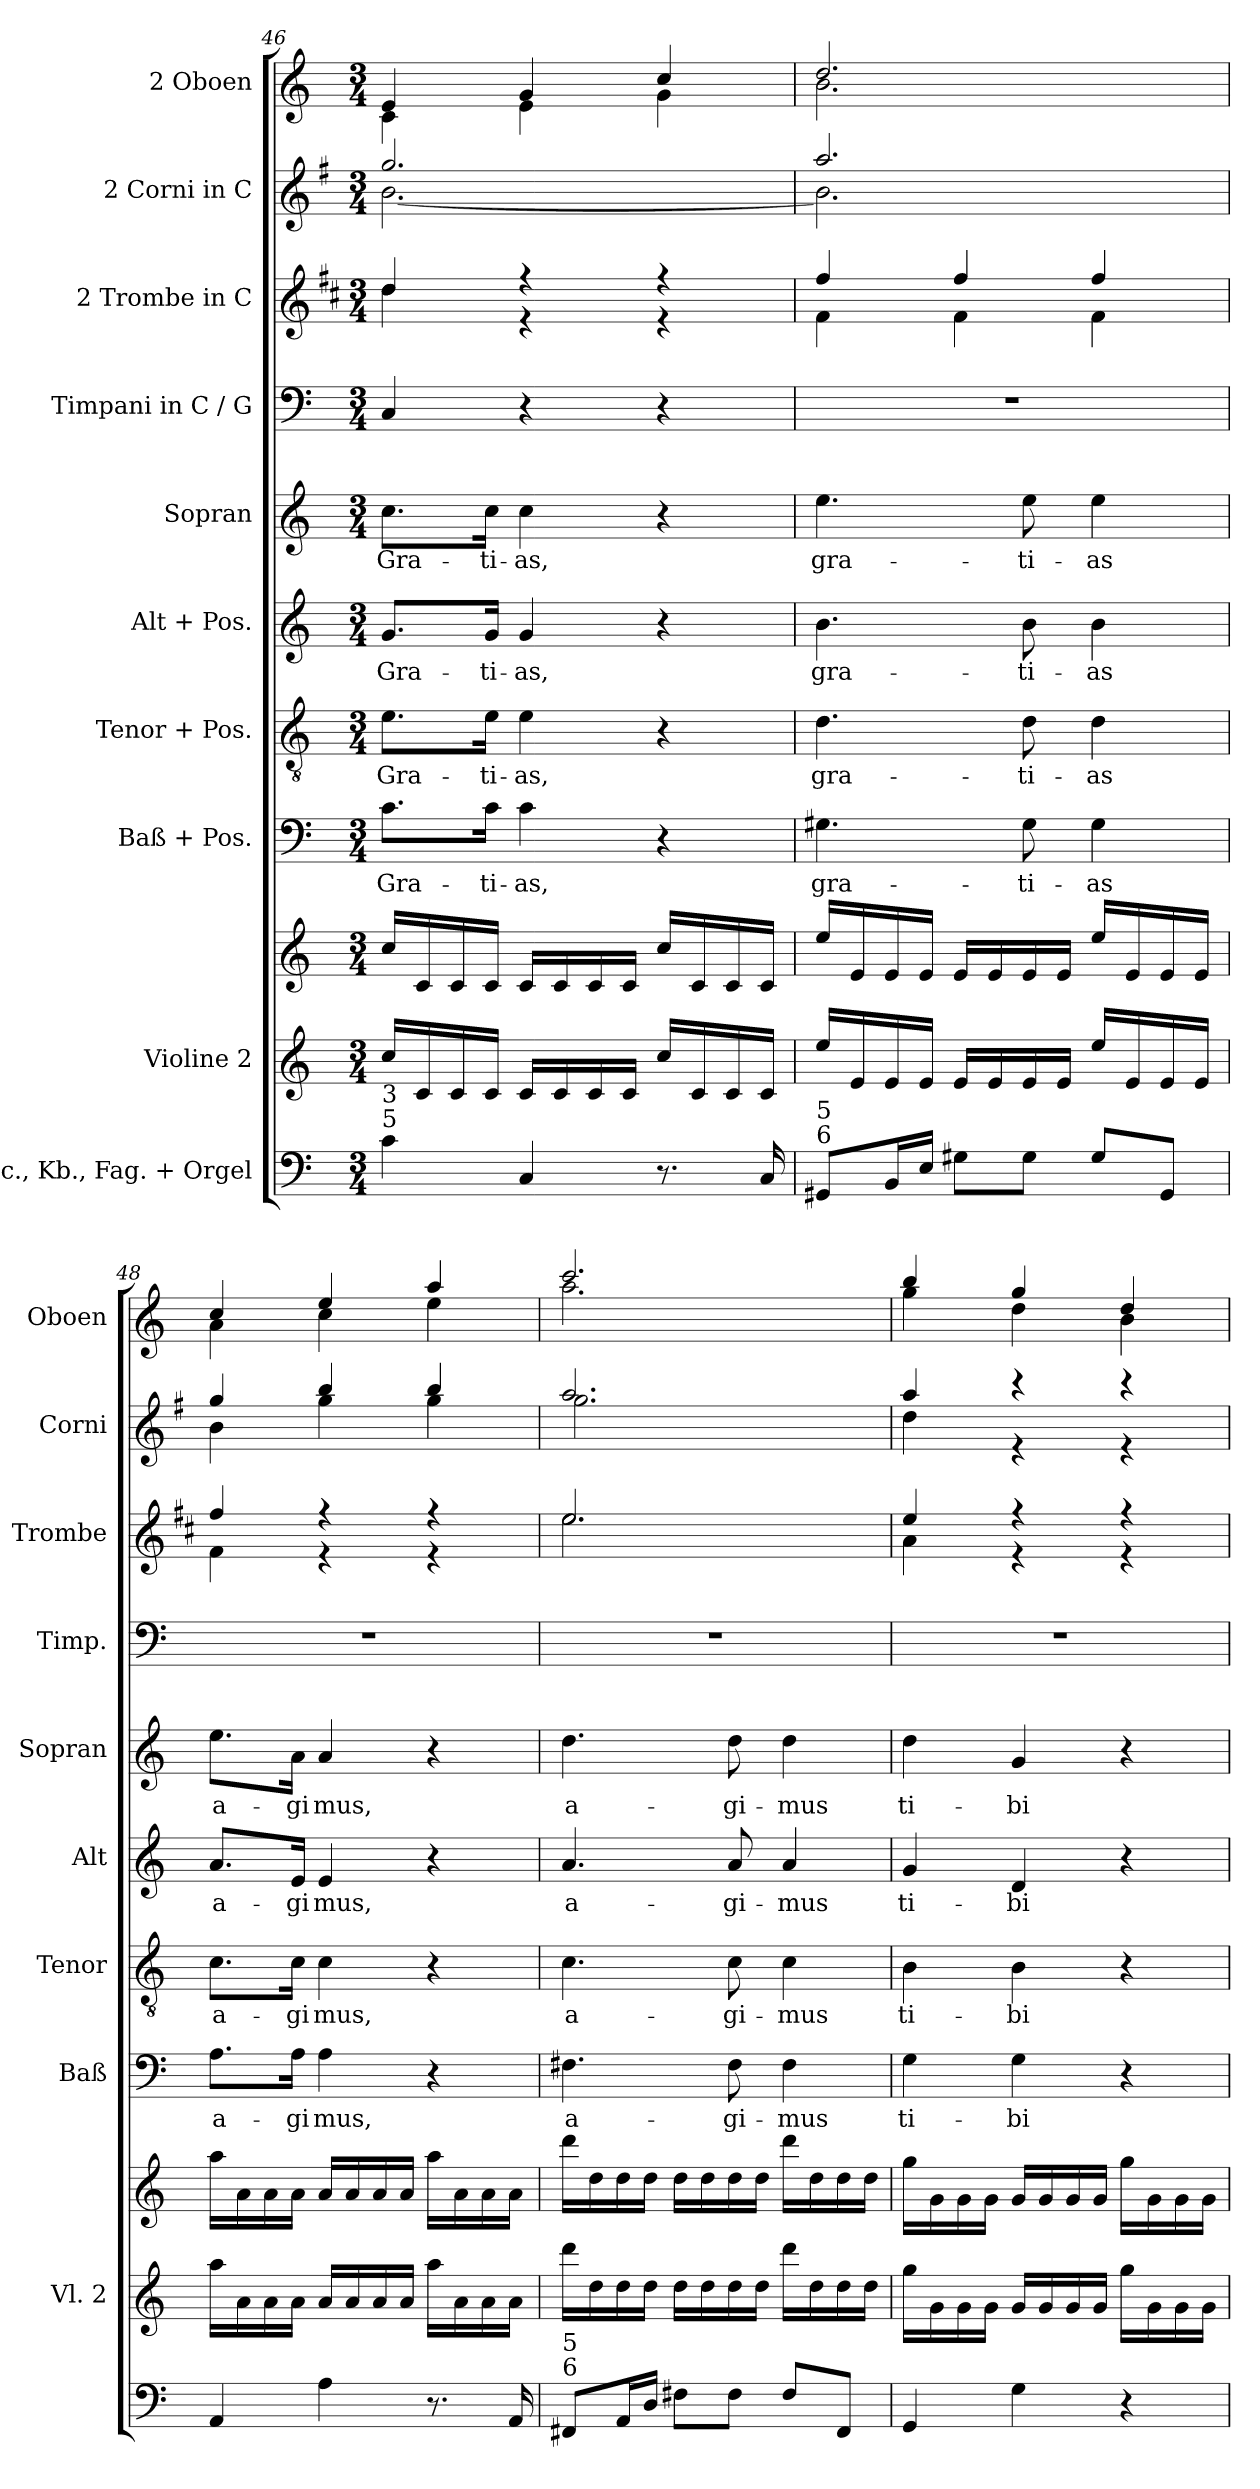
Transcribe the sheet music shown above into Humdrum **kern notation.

**kern	**kern	**kern	**kern	**text	**kern	**text	**kern	**text	**kern	**text	**kern	**kern	**kern	**kern
*part10	*part9	*part9	*part8	*part8	*part7	*part7	*part6	*part6	*part5	*part5	*part4	*part3	*part2	*part1
*staff11	*staff10	*staff9	*staff8	*staff8	*staff7	*staff7	*staff6	*staff6	*staff5	*staff5	*staff4	*staff3	*staff2	*staff1
*I"Vlc., Kb., Fag. + Orgel	*I"Violine 2	*	*I"Baß + Pos.	*	*I"Tenor + Pos.	*	*I"Alt + Pos.	*	*I"Sopran	*	*I"Timpani in C / G	*I"2 Trombe in C	*I"2 Corni in C	*I"2 Oboen
*	*I'Vl. 2	*	*I'Baß	*	*I'Tenor	*	*I'Alt	*	*I'Sopran	*	*I'Timp.	*I'Trombe	*I'Corni	*I'Oboen
*clefF4	*clefG2	*clefG2	*clefF4	*	*clefGv2	*	*clefG2	*	*clefG2	*	*clefF4	*clefG2	*clefG2	*clefG2
*	*	*	*	*	*	*	*	*	*	*	*	*ITrd1c2	*ITrd4c7	*
*k[]	*k[]	*k[]	*k[]	*	*k[]	*	*k[]	*	*k[]	*	*k[]	*k[]	*k[]	*k[]
*M3/4	*M3/4	*M3/4	*M3/4	*	*M3/4	*	*M3/4	*	*M3/4	*	*M3/4	*M3/4	*M3/4	*M3/4
=46	=46	=46	=46	=46	=46	=46	=46	=46	=46	=46	=46	=46	=46	=46
!LO:TX:a:t=5	!	!	!	!	!	!	!	!	!	!	!	!	!	!
!LO:TX:a:t=3	!	!	!	!	!	!	!	!	!	!	!	!	!	!
!	!	!	!	!LO:LY:b	!	!LO:LY:b	!	!LO:LY:b	!	!LO:LY:b	!	!	!	!
*	*	*	*	*	*	*	*	*	*	*	*	*^	*^	*^
4c\	16cc/LL	16cc/LL	8.c\L	Gra-	8.e\L	Gra-	8.g/L	Gra-	8.cc\L	Gra-	4C/	4cc/	4cc\	2.cc/	[2.e\	4e/	4c\
.	16c/	16c/	.	.	.	.	.	.	.	.	.	.	.	.	.	.	.
.	16c/	16c/	.	.	.	.	.	.	.	.	.	.	.	.	.	.	.
!	!	!	!	!LO:LY:b	!	!LO:LY:b	!	!LO:LY:b	!	!LO:LY:b	!	!	!	!	!	!	!
.	16c/JJ	16c/JJ	16c\Jk	ti-	16e\Jk	ti-	16g/Jk	ti-	16cc\Jk	ti-	.	.	.	.	.	.	.
!	!	!	!	!LO:LY:b	!	!LO:LY:b	!	!LO:LY:b	!	!LO:LY:b	!	!	!	!	!	!	!
4C/	16c/LL	16c/LL	4c\	as,	4e\	as,	4g/	as,	4cc\	as,	4r	4r	4r	.	.	4g/	4e\
.	16c/	16c/	.	.	.	.	.	.	.	.	.	.	.	.	.	.	.
.	16c/	16c/	.	.	.	.	.	.	.	.	.	.	.	.	.	.	.
.	16c/JJ	16c/JJ	.	.	.	.	.	.	.	.	.	.	.	.	.	.	.
8.r	16cc/LL	16cc/LL	4r	.	4r	.	4r	.	4r	.	4r	4r	4r	.	.	4cc/	4g\
.	16c/	16c/	.	.	.	.	.	.	.	.	.	.	.	.	.	.	.
.	16c/	16c/	.	.	.	.	.	.	.	.	.	.	.	.	.	.	.
16C/	16c/JJ	16c/JJ	.	.	.	.	.	.	.	.	.	.	.	.	.	.	.
=47	=47	=47	=47	=47	=47	=47	=47	=47	=47	=47	=47	=47	=47	=47	=47	=47	=47
!LO:TX:a:t=6	!	!	!	!	!	!	!	!	!	!	!	!	!	!	!	!	!
!LO:TX:a:t=5	!	!	!	!	!	!	!	!	!	!	!	!	!	!	!	!	!
!	!	!	!	!LO:LY:b	!	!LO:LY:b	!	!LO:LY:b	!	!LO:LY:b	!	!	!	!	!	!	!
8GG#X/L	16ee/LL	16ee/LL	4.G#X\	gra-	4.d\	gra-	4.b\	gra-	4.ee\	gra-	2.r	4ee/	4e\	2.dd/	2.e\]	2.dd/	2.b\
.	16e/	16e/	.	.	.	.	.	.	.	.	.	.	.	.	.	.	.
16BB/L	16e/	16e/	.	.	.	.	.	.	.	.	.	.	.	.	.	.	.
16E/JJ	16e/JJ	16e/JJ	.	.	.	.	.	.	.	.	.	.	.	.	.	.	.
8G#X\L	16e/LL	16e/LL	.	.	.	.	.	.	.	.	.	4ee/	4e\	.	.	.	.
.	16e/	16e/	.	.	.	.	.	.	.	.	.	.	.	.	.	.	.
!	!	!	!	!LO:LY:b	!	!LO:LY:b	!	!LO:LY:b	!	!LO:LY:b	!	!	!	!	!	!	!
8G#\J	16e/	16e/	8G#\	ti-	8d\	ti-	8b\	ti-	8ee\	ti-	.	.	.	.	.	.	.
.	16e/JJ	16e/JJ	.	.	.	.	.	.	.	.	.	.	.	.	.	.	.
!	!	!	!	!LO:LY:b	!	!LO:LY:b	!	!LO:LY:b	!	!LO:LY:b	!	!	!	!	!	!	!
8G#/L	16ee/LL	16ee/LL	4G#\	as	4d\	as	4b\	as	4ee\	as	.	4ee/	4e\	.	.	.	.
.	16e/	16e/	.	.	.	.	.	.	.	.	.	.	.	.	.	.	.
8GG#/J	16e/	16e/	.	.	.	.	.	.	.	.	.	.	.	.	.	.	.
.	16e/JJ	16e/JJ	.	.	.	.	.	.	.	.	.	.	.	.	.	.	.
!!LO:PB:g=z	!!
=48	=48	=48	=48	=48	=48	=48	=48	=48	=48	=48	=48	=48	=48	=48	=48	=48	=48
!	!	!	!	!LO:LY:b	!	!LO:LY:b	!	!LO:LY:b	!	!LO:LY:b	!	!	!	!	!	!	!
4AA/	16aa\LL	16aa\LL	8.A\L	a-	8.c\L	a-	8.a/L	a-	8.ee\L	a-	2.r	4ee/	4e\	4cc/	4e\	4cc/	4a\
.	16a\	16a\	.	.	.	.	.	.	.	.	.	.	.	.	.	.	.
.	16a\	16a\	.	.	.	.	.	.	.	.	.	.	.	.	.	.	.
!	!	!	!	!LO:LY:b	!	!LO:LY:b	!	!LO:LY:b	!	!LO:LY:b	!	!	!	!	!	!	!
.	16a\JJ	16a\JJ	16A\Jk	gi	16c\Jk	gi	16e/Jk	gi	16a\Jk	gi	.	.	.	.	.	.	.
!	!	!	!	!LO:LY:b	!	!LO:LY:b	!	!LO:LY:b	!	!LO:LY:b	!	!	!	!	!	!	!
4A\	16a/LL	16a/LL	4A\	-mus,	4c\	-mus,	4e/	-mus,	4a/	-mus,	.	4r	4r	4ee/	4cc\	4ee/	4cc\
.	16a/	16a/	.	.	.	.	.	.	.	.	.	.	.	.	.	.	.
.	16a/	16a/	.	.	.	.	.	.	.	.	.	.	.	.	.	.	.
.	16a/JJ	16a/JJ	.	.	.	.	.	.	.	.	.	.	.	.	.	.	.
8.r	16aa\LL	16aa\LL	4r	.	4r	.	4r	.	4r	.	.	4r	4r	4ee/	4cc\	4aa/	4ee\
.	16a\	16a\	.	.	.	.	.	.	.	.	.	.	.	.	.	.	.
.	16a\	16a\	.	.	.	.	.	.	.	.	.	.	.	.	.	.	.
16AA/	16a\JJ	16a\JJ	.	.	.	.	.	.	.	.	.	.	.	.	.	.	.
=49	=49	=49	=49	=49	=49	=49	=49	=49	=49	=49	=49	=49	=49	=49	=49	=49	=49
!LO:TX:a:t=6	!	!	!	!	!	!	!	!	!	!	!	!	!	!	!	!	!
!LO:TX:a:t=5	!	!	!	!	!	!	!	!	!	!	!	!	!	!	!	!	!
!	!	!	!	!LO:LY:b	!	!LO:LY:b	!	!LO:LY:b	!	!LO:LY:b	!	!	!	!	!	!	!
8FF#X/L	16ddd\LL	16ddd\LL	4.F#X\	a-	4.c\	a-	4.a/	a-	4.dd\	a-	2.r	2.dd/	2.dd\	2.dd/	2.cc\	2.ccc/	2.aa\
.	16dd\	16dd\	.	.	.	.	.	.	.	.	.	.	.	.	.	.	.
16AA/L	16dd\	16dd\	.	.	.	.	.	.	.	.	.	.	.	.	.	.	.
16D/JJ	16dd\JJ	16dd\JJ	.	.	.	.	.	.	.	.	.	.	.	.	.	.	.
8F#X\L	16dd\LL	16dd\LL	.	.	.	.	.	.	.	.	.	.	.	.	.	.	.
.	16dd\	16dd\	.	.	.	.	.	.	.	.	.	.	.	.	.	.	.
!	!	!	!	!LO:LY:b	!	!LO:LY:b	!	!LO:LY:b	!	!LO:LY:b	!	!	!	!	!	!	!
8F#\J	16dd\	16dd\	8F#\	gi-	8c\	gi-	8a/	gi-	8dd\	gi-	.	.	.	.	.	.	.
.	16dd\JJ	16dd\JJ	.	.	.	.	.	.	.	.	.	.	.	.	.	.	.
!	!	!	!	!LO:LY:b	!	!LO:LY:b	!	!LO:LY:b	!	!LO:LY:b	!	!	!	!	!	!	!
8F#/L	16ddd\LL	16ddd\LL	4F#\	mus	4c\	mus	4a/	mus	4dd\	mus	.	.	.	.	.	.	.
.	16dd\	16dd\	.	.	.	.	.	.	.	.	.	.	.	.	.	.	.
8FF#/J	16dd\	16dd\	.	.	.	.	.	.	.	.	.	.	.	.	.	.	.
.	16dd\JJ	16dd\JJ	.	.	.	.	.	.	.	.	.	.	.	.	.	.	.
=50	=50	=50	=50	=50	=50	=50	=50	=50	=50	=50	=50	=50	=50	=50	=50	=50	=50
!	!	!	!	!LO:LY:b	!	!LO:LY:b	!	!LO:LY:b	!	!LO:LY:b	!	!	!	!	!	!	!
4GG/	16gg\LL	16gg\LL	4G\	ti-	4B\	ti-	4g/	ti-	4dd\	ti-	2.r	4dd/	4g\	4dd/	4g\	4bb/	4gg\
.	16g\	16g\	.	.	.	.	.	.	.	.	.	.	.	.	.	.	.
.	16g\	16g\	.	.	.	.	.	.	.	.	.	.	.	.	.	.	.
.	16g\JJ	16g\JJ	.	.	.	.	.	.	.	.	.	.	.	.	.	.	.
!	!	!	!	!LO:LY:b	!	!LO:LY:b	!	!LO:LY:b	!	!LO:LY:b	!	!	!	!	!	!	!
4G\	16g/LL	16g/LL	4G\	bi	4B\	bi	4d/	bi	4g/	bi	.	4r	4r	4r	4r	4gg/	4dd\
.	16g/	16g/	.	.	.	.	.	.	.	.	.	.	.	.	.	.	.
.	16g/	16g/	.	.	.	.	.	.	.	.	.	.	.	.	.	.	.
.	16g/JJ	16g/JJ	.	.	.	.	.	.	.	.	.	.	.	.	.	.	.
4r	16gg\LL	16gg\LL	4r	.	4r	.	4r	.	4r	.	.	4r	4r	4r	4r	4dd/	4b\
.	16g\	16g\	.	.	.	.	.	.	.	.	.	.	.	.	.	.	.
.	16g\	16g\	.	.	.	.	.	.	.	.	.	.	.	.	.	.	.
.	16g\JJ	16g\JJ	.	.	.	.	.	.	.	.	.	.	.	.	.	.	.
*	*	*	*	*	*	*	*	*	*	*	*	*v	*v	*	*	*v	*v
*	*	*	*	*	*	*	*	*	*	*	*	*	*v	*v	*
=	=	=	=	=	=	=	=	=	=	=	=	=	=	=
*-	*-	*-	*-	*-	*-	*-	*-	*-	*-	*-	*-	*-	*-	*-
